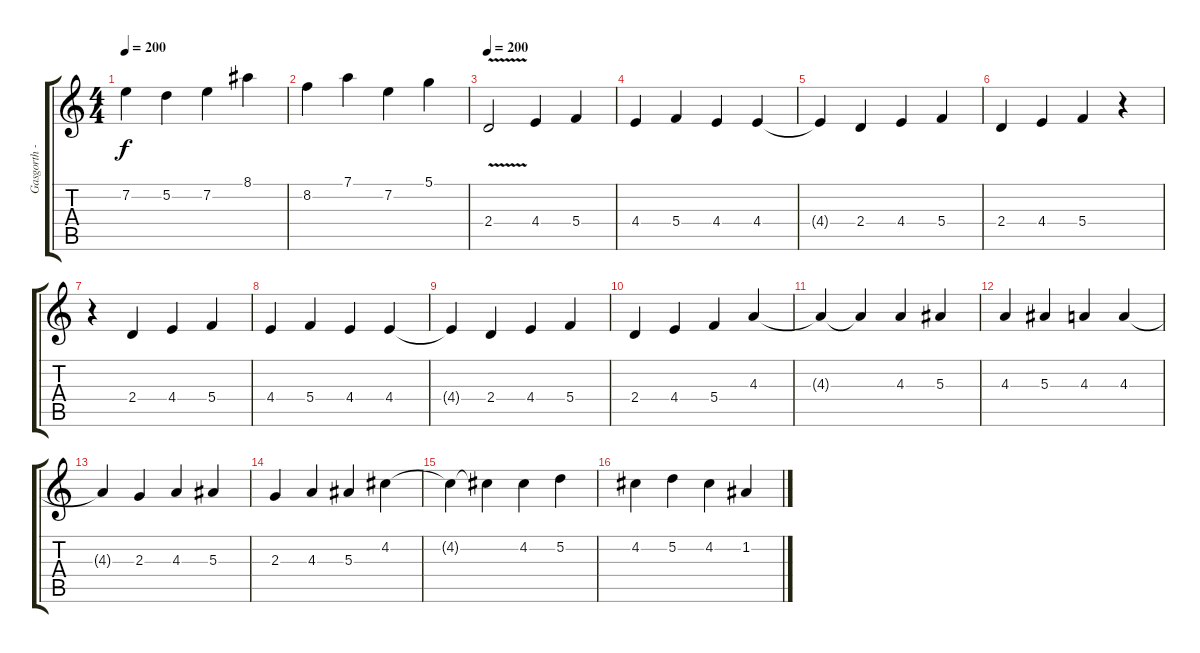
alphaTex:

\track ("Gasgorth - Aris " "Gasgorth -") {instrument distortionguitar}
\staff {score tabs}
\tuning (D4 A3 F3 C3 G2 D2) {hide}
\ts (4 4)
\tempo 200
\clef g2
\ks c
7.2{t}.4{dy f} 5.2.4 7.2.4 8.1.4 |
8.2.4 7.1.4 7.2.4 5.1.4 |
\tempo 200
2.4{v}.2 4.4.4 5.4.4 |
4.4.4 5.4.4 4.4.4 4.4.4 |
4.4{t}.4 2.4.4 4.4.4 5.4.4 |
2.4.4 4.4.4 5.4.4 r.4 |
r.4 2.4.4 4.4.4 5.4.4 |
4.4.4 5.4.4 4.4.4 4.4.4 |
4.4{t}.4 2.4.4 4.4.4 5.4.4 |
2.4.4 4.4.4 5.4.4 4.3.4 |
4.3{t}.4 4.3{t}.4 4.3.4 5.3.4 |
4.3.4 5.3.4 4.3.4 4.3.4 |
4.3{t}.4 2.3.4 4.3.4 5.3.4 |
2.3.4 4.3.4 5.3.4 4.2.4 |
4.2{t}.4 4.2{t}.4 4.2.4 5.2.4 |
4.2.4 5.2.4 4.2.4 1.2.4
